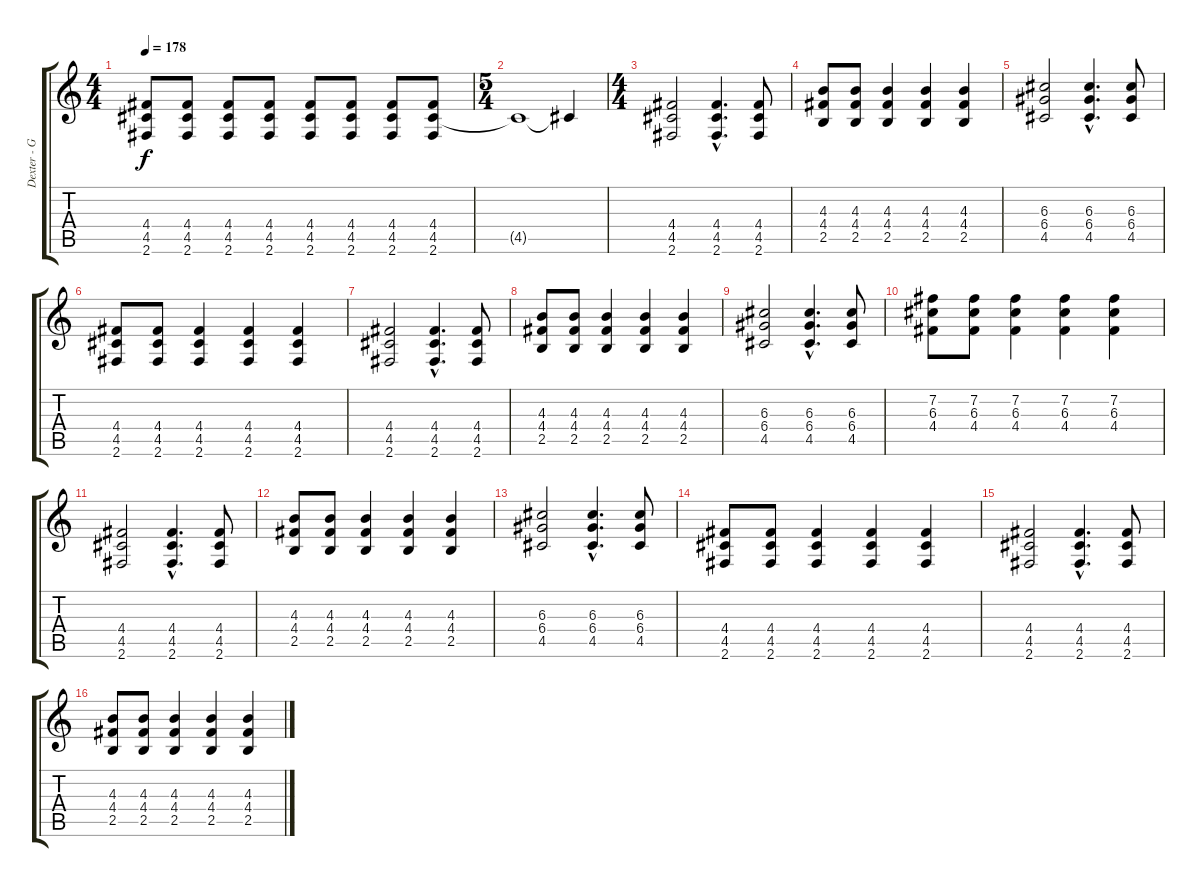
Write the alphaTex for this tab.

\track ("Dexter - Guitar" "Dexter - G") {instrument distortionguitar}
\staff {score tabs}
\tuning (E4 B3 G3 D3 A2 E2) {hide}
\ts (4 4)
\tempo 178
\clef g2
\ks c
(4.4 4.5 2.6).8{dy f} (4.4 4.5 2.6).8 (4.4 4.5 2.6).8 (4.4 4.5 2.6).8 (4.4 4.5 2.6).8 (4.4 4.5 2.6).8 (4.4 4.5 2.6).8 (4.4 4.5 2.6).8 |
\ts (5 4)
4.5{t}.1 4.5{t}.4 |
\ts (4 4)
(4.4 4.5 2.6).2 (4.4{hac} 4.5{hac} 2.6{hac}).4{d} (4.4 4.5 2.6).8 |
(4.3 4.4 2.5).8 (4.3 4.4 2.5).8 (4.3 4.4 2.5).4 (4.3 4.4 2.5).4 (4.3 4.4 2.5).4 |
(6.3 6.4 4.5).2 (6.3{hac} 6.4{hac} 4.5{hac}).4{d} (6.3 6.4 4.5).8 |
(4.4 4.5 2.6).8 (4.4 4.5 2.6).8 (4.4 4.5 2.6).4 (4.4 4.5 2.6).4 (4.4 4.5 2.6).4 |
(4.4 4.5 2.6).2 (4.4{hac} 4.5{hac} 2.6{hac}).4{d} (4.4 4.5 2.6).8 |
(4.3 4.4 2.5).8 (4.3 4.4 2.5).8 (4.3 4.4 2.5).4 (4.3 4.4 2.5).4 (4.3 4.4 2.5).4 |
(6.3 6.4 4.5).2 (6.3{hac} 6.4{hac} 4.5{hac}).4{d} (6.3 6.4 4.5).8 |
(7.2 6.3 4.4).8 (7.2 6.3 4.4).8 (7.2 6.3 4.4).4 (7.2 6.3 4.4).4 (7.2 6.3 4.4).4 |
(4.4 4.5 2.6).2 (4.4{hac} 4.5{hac} 2.6{hac}).4{d} (4.4 4.5 2.6).8 |
(4.3 4.4 2.5).8 (4.3 4.4 2.5).8 (4.3 4.4 2.5).4 (4.3 4.4 2.5).4 (4.3 4.4 2.5).4 |
(6.3 6.4 4.5).2 (6.3{hac} 6.4{hac} 4.5{hac}).4{d} (6.3 6.4 4.5).8 |
(4.4 4.5 2.6).8 (4.4 4.5 2.6).8 (4.4 4.5 2.6).4 (4.4 4.5 2.6).4 (4.4 4.5 2.6).4 |
(4.4 4.5 2.6).2 (4.4{hac} 4.5{hac} 2.6{hac}).4{d} (4.4 4.5 2.6).8 |
(4.3 4.4 2.5).8 (4.3 4.4 2.5).8 (4.3 4.4 2.5).4 (4.3 4.4 2.5).4 (4.3 4.4 2.5).4
